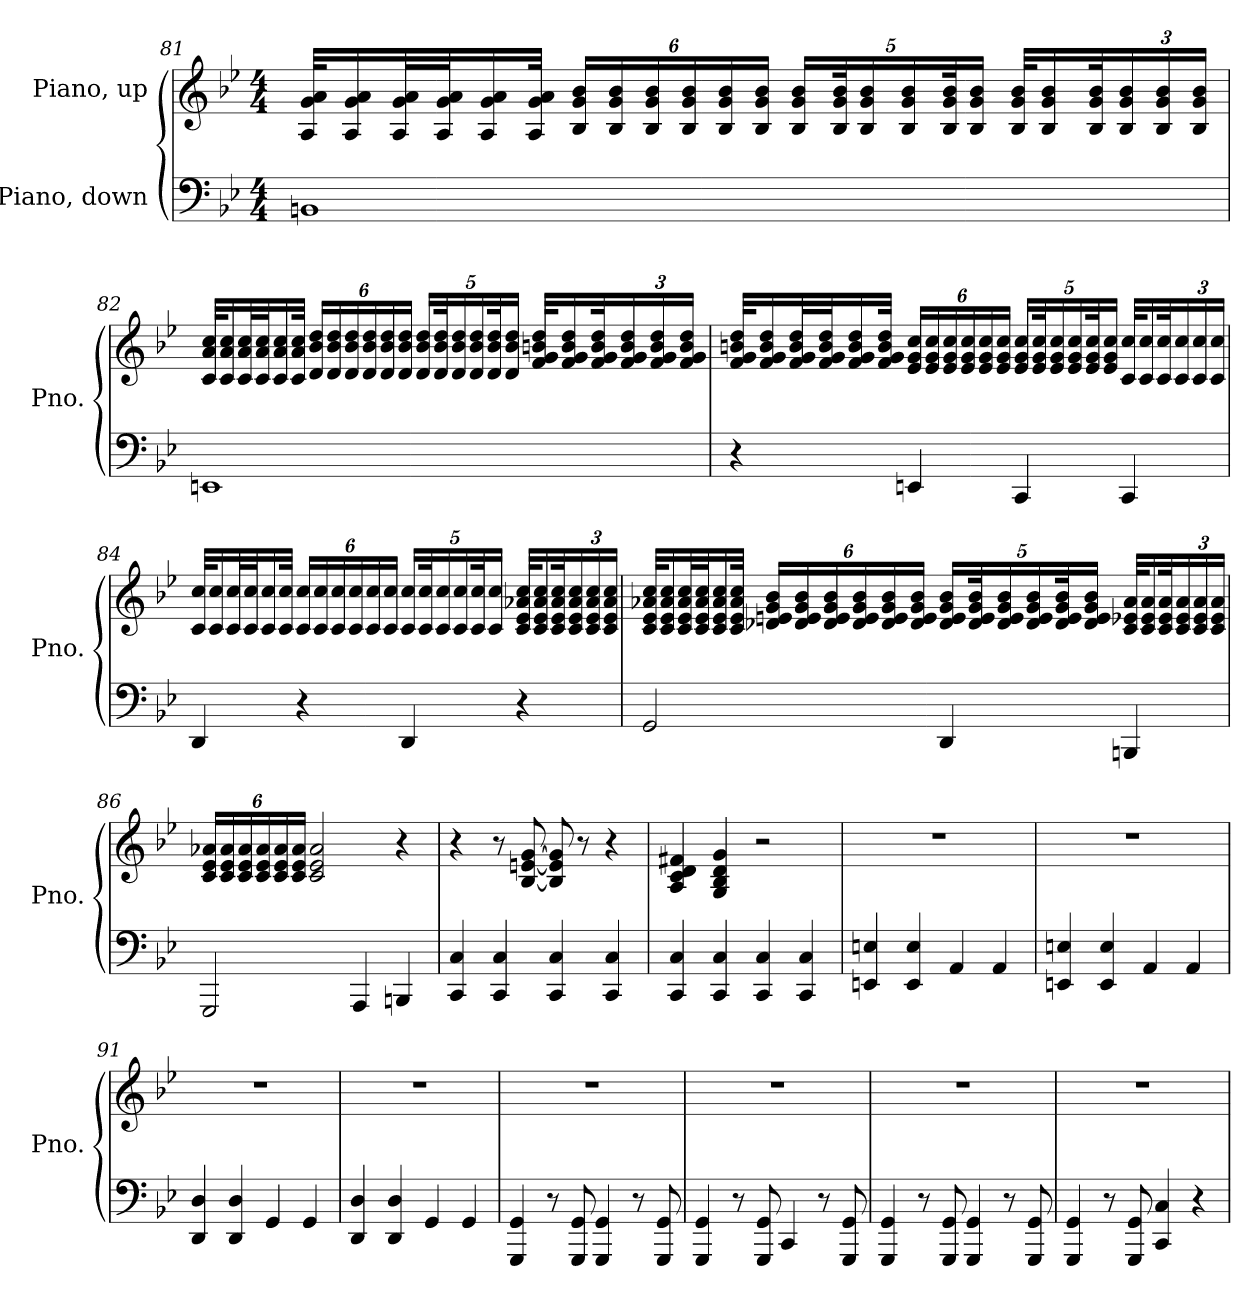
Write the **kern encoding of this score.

**kern	**kern
*part2	*part1
*staff2	*staff1
*I"Piano, down	*I"Piano, up
*I'Pno.	*I'Pno.
!!LO:LB:g=z
*clefF4	*clefG2
*k[b-e-]	*k[b-e-]
*M4/4	*M4/4
=81	=81
1BBn	32A/ 32g/ 32a/KLL
.	16A/ 16g/ 16a/
.	32A/ 32g/ 32a/L
.	32A/ 32g/ 32a/J
.	16A/ 16g/ 16a/
.	32A/ 32g/ 32a/JJk
*	*Xbrackettup
.	24B-/ 24g/ 24b-/LL
.	24B-/ 24g/ 24b-/
.	24B-/ 24g/ 24b-/
.	24B-/ 24g/ 24b-/
.	24B-/ 24g/ 24b-/
.	24B-/ 24g/ 24b-/JJ
.	20B-/ 20g/ 20b-/LL
.	40B-/ 40g/ 40b-/K
.	20B-/ 20g/ 20b-/
.	20B-/ 20g/ 20b-/
.	40B-/ 40g/ 40b-/K
.	20B-/ 20g/ 20b-/JJ
.	32B-/ 32g/ 32b-/KLL
.	16B-/ 16g/ 16b-/
.	32B-/ 32g/ 32b-/K
.	24B-/ 24g/ 24b-/
.	24B-/ 24g/ 24b-/
.	24B-/ 24g/ 24b-/JJ
!!LO:LB:g=z
=82	=82
1EEn	32c/ 32a/ 32cc/KLL
.	16c/ 16a/ 16cc/
.	32c/ 32a/ 32cc/L
.	32c/ 32a/ 32cc/J
.	16c/ 16a/ 16cc/
.	32c/ 32a/ 32cc/JJk
.	24d/ 24b-/ 24dd/LL
.	24d/ 24b-/ 24dd/
.	24d/ 24b-/ 24dd/
.	24d/ 24b-/ 24dd/
.	24d/ 24b-/ 24dd/
.	24d/ 24b-/ 24dd/JJ
.	20d/ 20b-/ 20dd/LL
.	40d/ 40b-/ 40dd/K
.	20d/ 20b-/ 20dd/
.	20d/ 20b-/ 20dd/
.	40d/ 40b-/ 40dd/K
.	20d/ 20b-/ 20dd/JJ
.	32f/ 32g/ 32bn/ 32dd/KLL
.	16f/ 16g/ 16b/ 16dd/
.	32f/ 32g/ 32b/ 32dd/K
.	24f/ 24g/ 24b/ 24dd/
.	24f/ 24g/ 24b/ 24dd/
.	24f/ 24g/ 24b/ 24dd/JJ
!!LO:LB:g=z
=83	=83
4r	32f/ 32g/ 32bn/ 32dd/KLL
.	16f/ 16g/ 16b/ 16dd/
.	32f/ 32g/ 32b/ 32dd/L
.	32f/ 32g/ 32b/ 32dd/J
.	16f/ 16g/ 16b/ 16dd/
.	32f/ 32g/ 32b/ 32dd/JJk
4EEn/	24e-/ 24g/ 24cc/LL
.	24e-/ 24g/ 24cc/
.	24e-/ 24g/ 24cc/
.	24e-/ 24g/ 24cc/
.	24e-/ 24g/ 24cc/
.	24e-/ 24g/ 24cc/JJ
4CC/	20e-/ 20g/ 20cc/LL
.	40e-/ 40g/ 40cc/K
.	20e-/ 20g/ 20cc/
.	20e-/ 20g/ 20cc/
.	40e-/ 40g/ 40cc/K
.	20e-/ 20g/ 20cc/JJ
4CC/	32c/ 32cc/KLL
.	16c/ 16cc/
.	32c/ 32cc/K
.	24c/ 24cc/
.	24c/ 24cc/
.	24c/ 24cc/JJ
!!LO:LB:g=z
=84	=84
4DD/	32c/ 32cc/KLL
.	16c/ 16cc/
.	32c/ 32cc/L
.	32c/ 32cc/J
.	16c/ 16cc/
.	32c/ 32cc/JJk
4r	24c/ 24cc/LL
.	24c/ 24cc/
.	24c/ 24cc/
.	24c/ 24cc/
.	24c/ 24cc/
.	24c/ 24cc/JJ
4DD/	20c/ 20cc/LL
.	40c/ 40cc/K
.	20c/ 20cc/
.	20c/ 20cc/
.	40c/ 40cc/K
.	20c/ 20cc/JJ
4r	32c/ 32e-/ 32a-X/ 32cc/KLL
.	16c/ 16e-/ 16a-/ 16cc/
.	32c/ 32e-/ 32a-/ 32cc/K
.	24c/ 24e-/ 24a-/ 24cc/
.	24c/ 24e-/ 24a-/ 24cc/
.	24c/ 24e-/ 24a-/ 24cc/JJ
!!LO:LB:g=z
=85	=85
2GG/	32c/ 32e-/ 32a-X/ 32cc/KLL
.	16c/ 16e-/ 16a-/ 16cc/
.	32c/ 32e-/ 32a-/ 32cc/L
.	32c/ 32e-/ 32a-/ 32cc/J
.	16c/ 16e-/ 16a-/ 16cc/
.	32c/ 32e-/ 32a-/ 32cc/JJk
.	24d-X/ 24en/ 24g/ 24b-/LL
.	24d-/ 24e/ 24g/ 24b-/
.	24d-/ 24e/ 24g/ 24b-/
.	24d-/ 24e/ 24g/ 24b-/
.	24d-/ 24e/ 24g/ 24b-/
.	24d-/ 24e/ 24g/ 24b-/JJ
4DD/	20d-/ 20e/ 20g/ 20b-/LL
.	40d-/ 40e/ 40g/ 40b-/K
.	20d-/ 20e/ 20g/ 20b-/
.	20d-/ 20e/ 20g/ 20b-/
.	40d-/ 40e/ 40g/ 40b-/K
.	20d-/ 20e/ 20g/ 20b-/JJ
4BBBn/	32c/ 32e-X/ 32a-/KLL
.	16c/ 16e-/ 16a-/
.	32c/ 32e-/ 32a-/K
.	24c/ 24e-/ 24a-/
.	24c/ 24e-/ 24a-/
.	24c/ 24e-/ 24a-/JJ
!!LO:PB:g=z
=86	=86
2GGG/	24c/ 24e-/ 24a-X/LL
.	24c/ 24e-/ 24a-/
.	24c/ 24e-/ 24a-/
.	24c/ 24e-/ 24a-/
.	24c/ 24e-/ 24a-/
.	24c/ 24e-/ 24a-/JJ
.	2c/ 2e-/ 2a-/
4AAA/	.
4BBBn/	4r
=87	=87
4CC/ 4C/	4r
4CC/ 4C/	8r
.	[8B-/ [8en/ [8g/
4CC/ 4C/	8B-/] 8e/] 8g/]
.	8r
4CC/ 4C/	4r
=88	=88
4CC/ 4C/	4A/ 4c/ 4d/ 4f#X/
4CC/ 4C/	4G/ 4B-/ 4d/ 4g/
4CC/ 4C/	2r
4CC/ 4C/	.
=89	=89
4EEn/ 4En/	1r
4EE/ 4E/	.
4AA/	.
4AA/	.
=90	=90
4EEn/ 4En/	1r
4EE/ 4E/	.
4AA/	.
4AA/	.
!!LO:LB:g=z
=91	=91
4DD/ 4D/	1r
4DD/ 4D/	.
4GG/	.
4GG/	.
=92	=92
4DD/ 4D/	1r
4DD/ 4D/	.
4GG/	.
4GG/	.
=93	=93
4GGG/ 4GG/	1r
8r	.
8GGG/ 8GG/	.
4GGG/ 4GG/	.
8r	.
8GGG/ 8GG/	.
=94	=94
4GGG/ 4GG/	1r
8r	.
8GGG/ 8GG/	.
4CC/	.
8r	.
8GGG/ 8GG/	.
=95	=95
4GGG/ 4GG/	1r
8r	.
8GGG/ 8GG/	.
4GGG/ 4GG/	.
8r	.
8GGG/ 8GG/	.
=96	=96
4GGG/ 4GG/	1r
8r	.
8GGG/ 8GG/	.
4CC/ 4C/	.
4r	.
=	=
*-	*-
